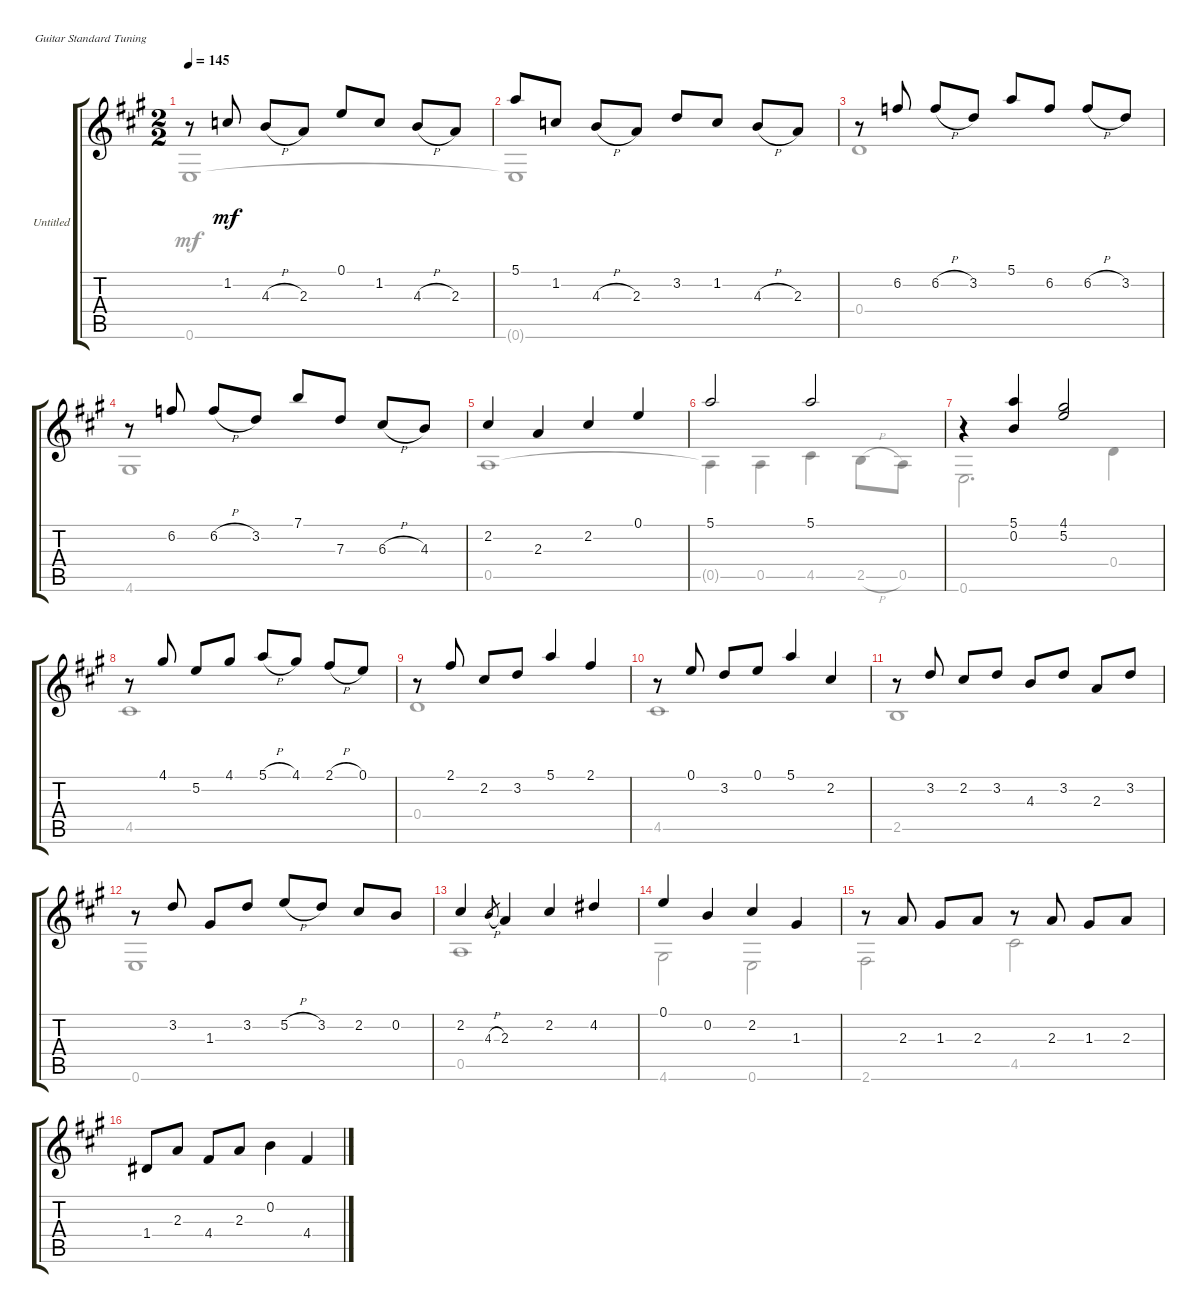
\bracketExtendMode groupsimilarinstruments
\firstSystemTrackNameOrientation horizontal
\otherSystemsTrackNameOrientation horizontal
\track ("Untitled" "Untitled") {instrument acousticguitarnylon}
\staff {score tabs}
\tuning (E4 B3 G3 D3 A2 E2)
\voice
\ts (2 2)
\tempo 145
\clef g2
\ks a
r.8{dy mf} 1.2.8 4.3{h}.8 2.3.8 0.1.8 1.2.8 4.3{h}.8 2.3.8 |
5.1.8 1.2.8 4.3{h}.8 2.3.8 3.2.8 1.2.8 4.3{h}.8 2.3.8 |
r.8 6.2.8 6.2{h}.8 3.2.8 5.1.8 6.2.8 6.2{h}.8 3.2.8 |
r.8 6.2.8 6.2{h}.8 3.2.8 7.1.8 7.3.8 6.3{h}.8 4.3.8 |
2.2.4 2.3.4 2.2.4 0.1.4 |
5.1.2 5.1.2 |
r.4 (5.1 0.2).4 (4.1 5.2).2 |
r.8 4.1.8 5.2.8 4.1.8 5.1{h}.8 4.1.8 2.1{h}.8 0.1.8 |
r.8 2.1.8 2.2.8 3.2.8 5.1.4 2.1.4 |
r.8 0.1.8 3.2.8 0.1.8 5.1.4 2.2.4 |
r.8 3.2.8 2.2.8 3.2.8 4.3.8 3.2.8 2.3.8 3.2.8 |
r.8 3.2.8 1.3.8 3.2.8 5.2{h}.8 3.2.8 2.2.8 0.2.8 |
2.2.4 4.3{h}.8{gr} 2.3.4 2.2.4 4.2.4 |
0.1.4 0.2.4 2.2.4 1.3.4 |
r.8 2.3.8 1.3.8 2.3.8 r.8 2.3.8 1.3.8 2.3.8 |
1.4.8 2.3.8 4.4.8 2.3.8 0.2.4 4.4.4
\voice
\clef g2
\ottava regular
\simile none
\ks a
0.6.1{dy mf} |
0.6{t}.1 |
0.4.1 |
4.6.1 |
0.5.1 |
0.5{t}.4 0.5.4 4.5.4 2.5{h}.8 0.5.8 |
0.6.2{d} 0.4.4 |
4.5.1 |
0.4.1 |
4.5.1 |
2.5.1 |
0.6.1 |
0.5.1 |
4.6.2 0.6.2 |
2.6.2 4.5.2 |
